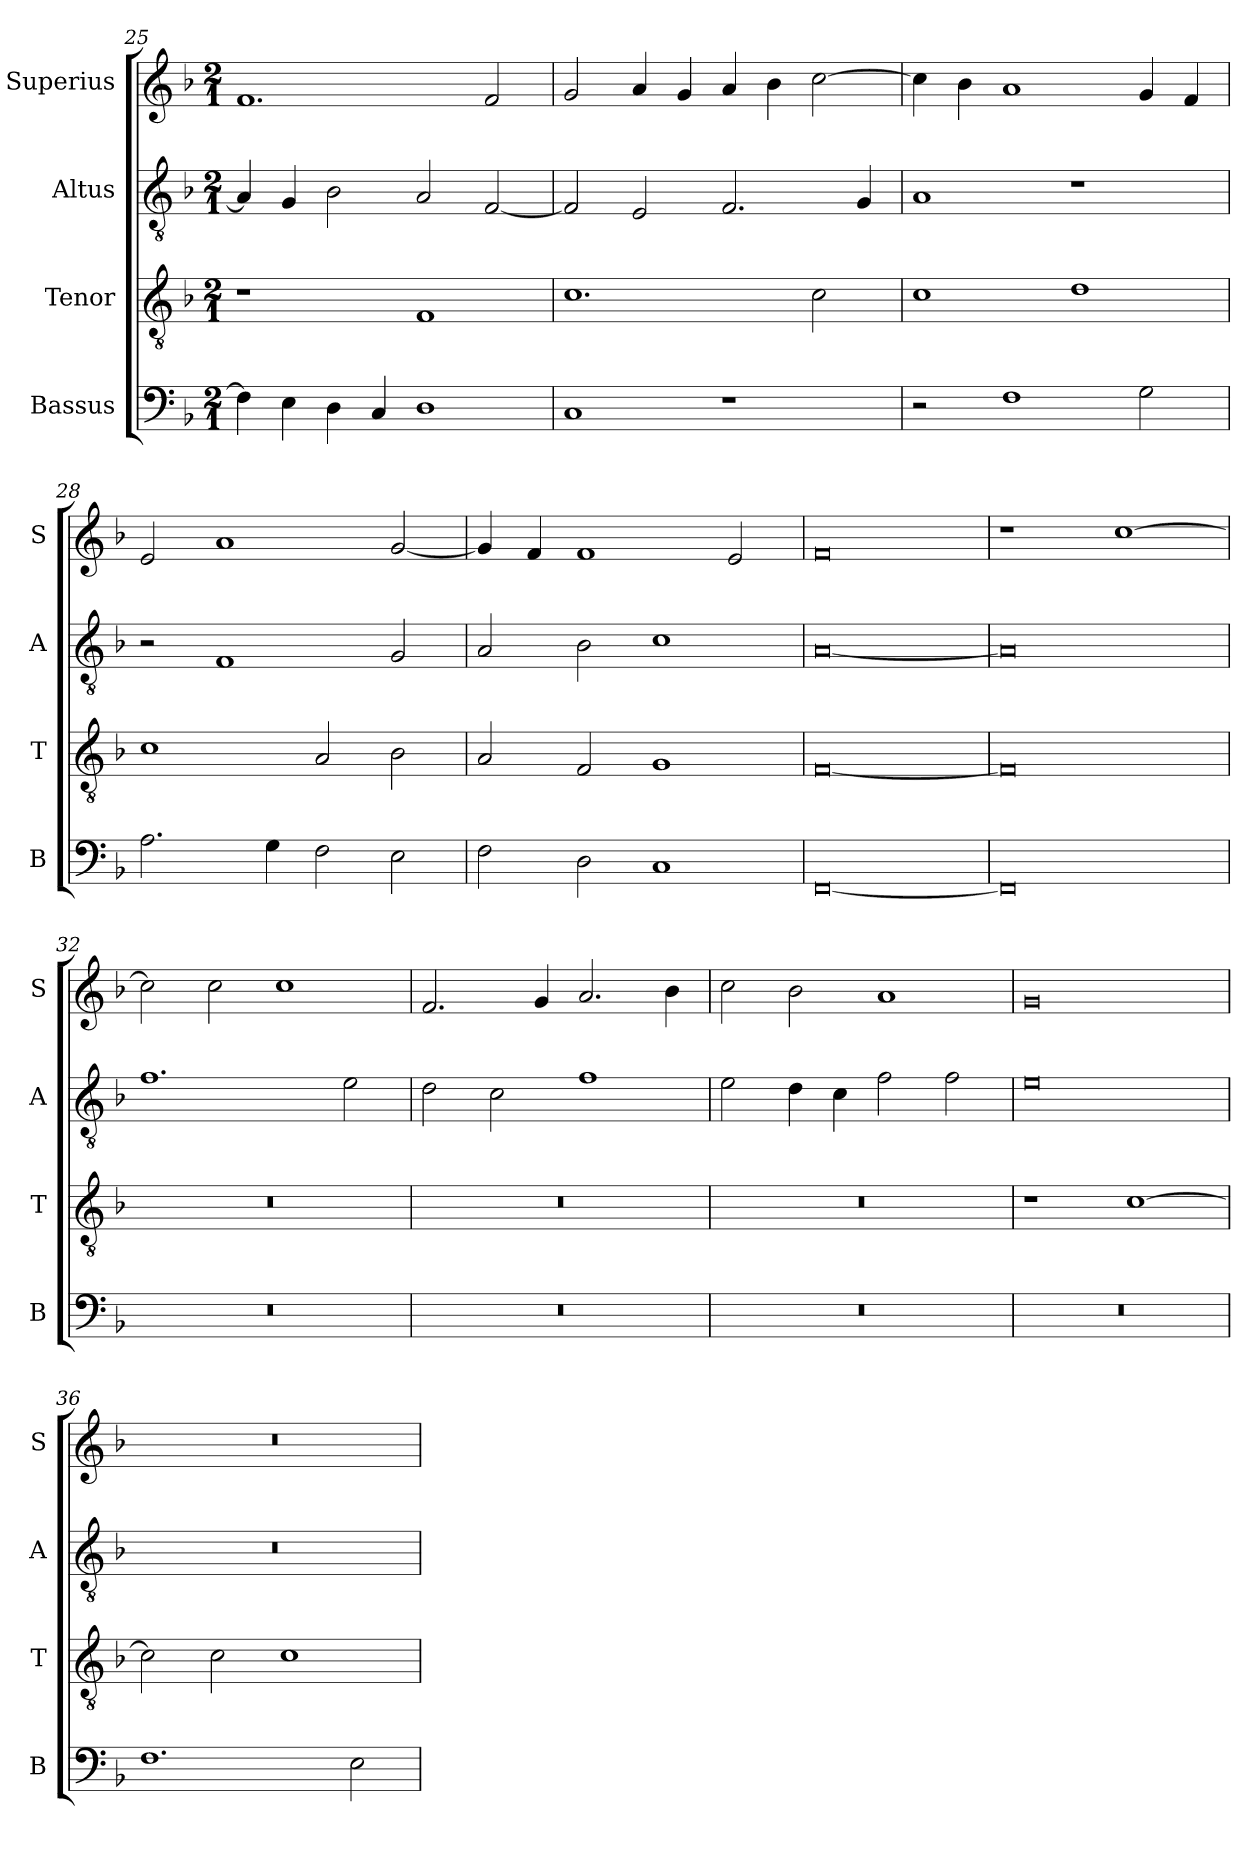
**kern	**kern	**kern	**kern
*part4	*part3	*part2	*part1
*staff4	*staff3	*staff2	*staff1
*I"Bassus	*I"Tenor	*I"Altus	*I"Superius
*I'B	*I'T	*I'A	*I'S
*clefF4	*clefGv2	*clefGv2	*clefG2
*k[b-]	*k[b-]	*k[b-]	*k[b-]
*F:	*F:	*F:	*F:
*M2/1	*M2/1	*M2/1	*M2/1
=25	=25	=25	=25
4F]	1r	4A]	1.f
4E	.	4G	.
4D	.	2B-	.
4C	.	.	.
1D	1F	2A	.
.	.	[2F	2f
=26	=26	=26	=26
1C	1.c	2F]	2g
.	.	2E	4a
.	.	.	4g
1r	.	2.F	4a
.	.	.	4b-
.	2c	.	[2cc
.	.	4G	.
=27	=27	=27	=27
2r	1c	1A	4cc]
.	.	.	4b-
1F	.	.	1a
.	1d	1r	.
2G	.	.	4g
.	.	.	4f
=28	=28	=28	=28
2.A	1c	2r	2e
.	.	1F	1a
4G	.	.	.
2F	2A	.	.
2E	2B-	2G	[2g
=29	=29	=29	=29
2F	2A	2A	4g]
.	.	.	4f
2D	2F	2B-	1f
1C	1G	1c	.
.	.	.	2e
=30	=30	=30	=30
[0FF	[0F	[0A	0f
=31	=31	=31	=31
0FF]	0F]	0A]	1r
.	.	.	[1cc
=32	=32	=32	=32
0r	0r	1.f	2cc]
.	.	.	2cc
.	.	.	1cc
.	.	2e	.
=33	=33	=33	=33
0r	0r	2d	2.f
.	.	2c	.
.	.	.	4g
.	.	1f	2.a
.	.	.	4b-
=34	=34	=34	=34
0r	0r	2e	2cc
.	.	4d	2b-
.	.	4c	.
.	.	2f	1a
.	.	2f	.
=35	=35	=35	=35
0r	1r	0e	0g
.	[1c	.	.
=36	=36	=36	=36
1.F	2c]	0r	0r
.	2c	.	.
.	1c	.	.
2E	.	.	.
=	=	=	=
*-	*-	*-	*-
